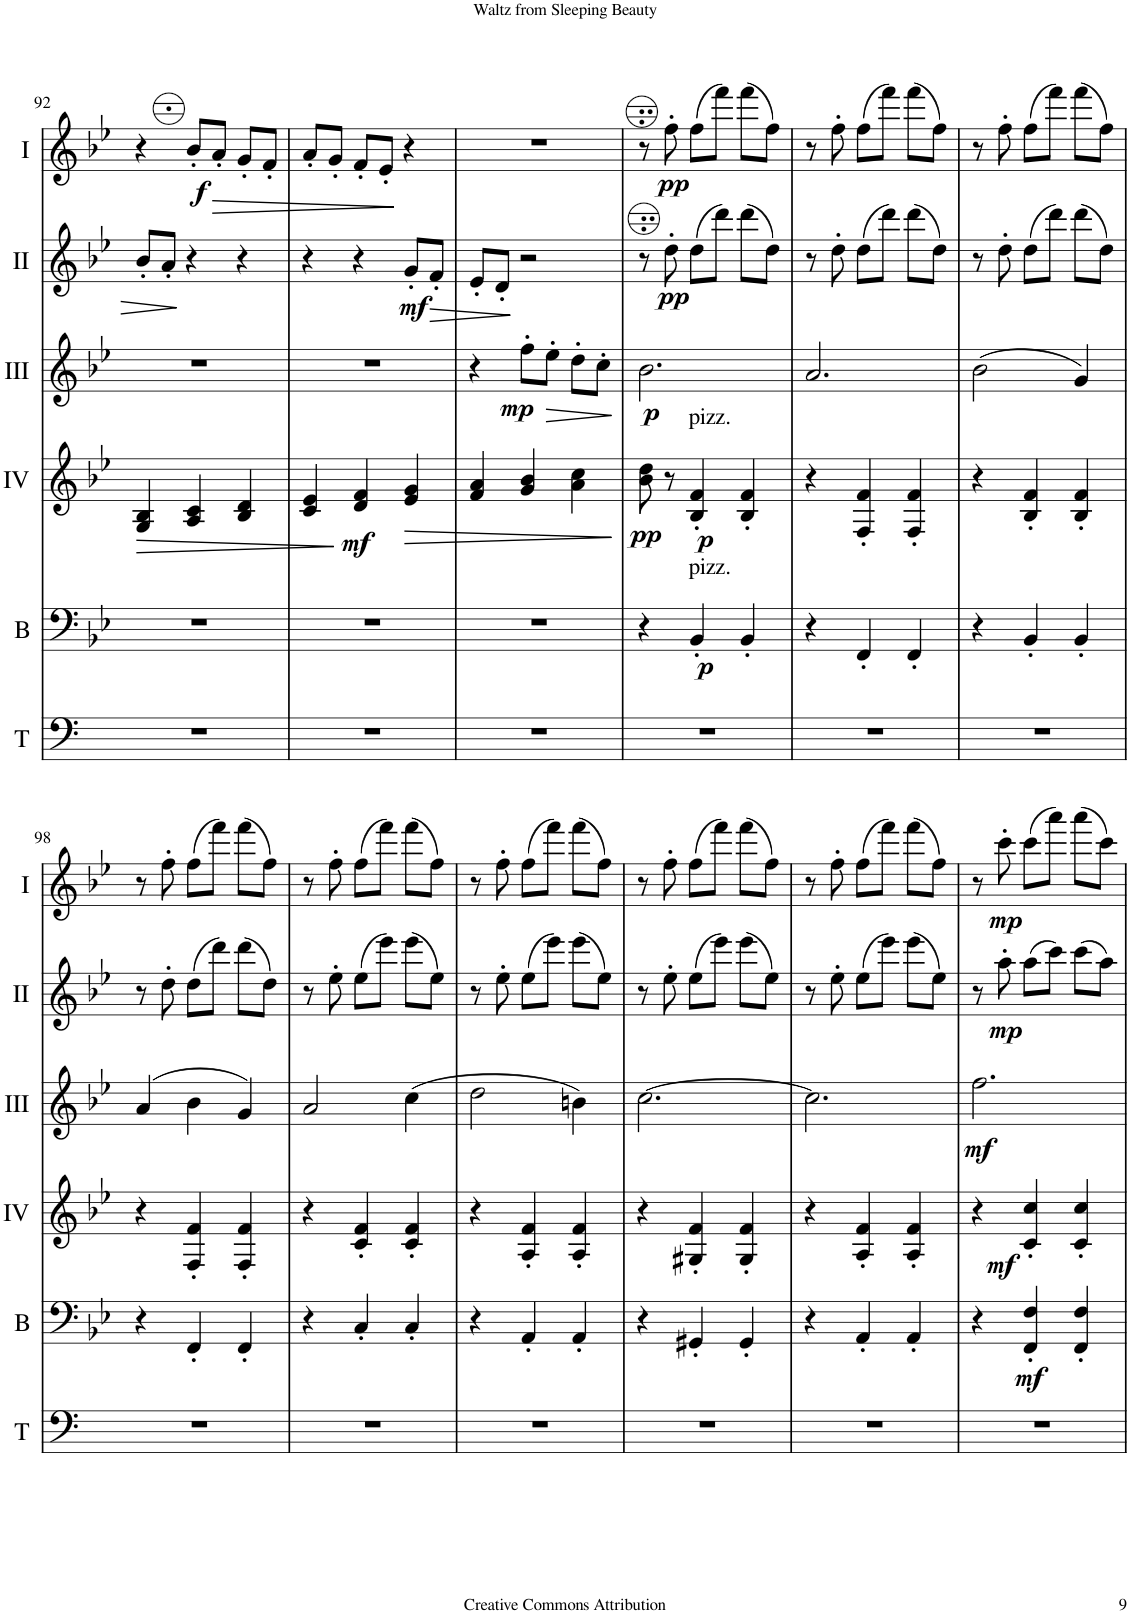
**kern	**kern	**dynam	**kern	**dynam	**kern	**dynam	**kern	**dynam	**kern	**dynam
*part6	*part5	*part5	*part4	*part4	*part3	*part3	*part2	*part2	*part1	*part1
*staff6	*staff5	*staff5	*staff4	*staff4	*staff3	*staff3	*staff2	*staff2	*staff1	*staff1
*I"Timp.	*I"Basson	*	*I"Acc. 4	*	*I"Acc. 3	*	*I"Acc. 2	*	*I"Acc. 1	*
*I'T	*I'B	*	*	*	*	*	*	*	*	*
!!LO:PB:g=z
*clefF4	*clefF4	*	*clefG2	*	*clefG2	*	*clefG2	*	*clefG2	*
*	*Trd7c12	*	*Trd7c12	*	*Trd7c12	*	*	*	*	*
*k[b-e-]	*k[b-e-]	*	*k[b-e-]	*	*k[b-e-]	*	*k[b-e-]	*	*k[b-e-]	*
*M3/4	*M3/4	*	*M3/4	*	*M3/4	*	*M3/4	*	*M3/4	*
=92	=92	=92	=92	=92	=92	=92	=92	=92	=92	=92
!	!	!	!	!LO:HP:b	!	!	!	!	!	!
2.r	2.r	.	4G/ 4B-/	>	2.r	.	8b-'/L	.	4r	.
.	.	.	.	.	.	.	8a'/J	.	.	.
!	!	!	!	!	!	!	!	!	!	!LO:DY:b
.	.	.	4A/ 4c/	.	.	.	4r	.	8b-'/L	f
!	!	!	!	!	!	!	!	!	!	!LO:HP:b
.	.	.	.	.	.	.	.	.	8a'/J	>
.	.	.	4B-/ 4d/	.	.	.	4r	.	8g'/L	.
.	.	.	.	.	.	.	.	.	8f'/J	.
=93	=93	=93	=93	=93	=93	=93	=93	=93	=93	=93
2.r	2.r	.	4c/ 4e-/	.	2.r	.	4r	.	8a'/L	.
.	.	.	.	.	.	.	.	.	8g'/J	.
!	!	!	!	!LO:DY:n=1:b	!	!	!	!	!	!
.	.	.	4d/ 4f/	] mf	.	.	4r	.	8f'/L	.
.	.	.	.	.	.	.	.	.	8e-'/J	.
!	!	!	!	!LO:HP:b	!	!	!	!LO:DY:b	!	!
.	.	.	4e-/ 4g/	>	.	.	8g'/L	mf	4r	]
!	!	!	!	!	!	!	!	!LO:HP:b	!	!
.	.	.	.	.	.	.	8f'/J	>	.	.
=94	=94	=94	=94	=94	=94	=94	=94	=94	=94	=94
2.r	2.r	.	4f/ 4a/	.	4r	.	8e-'/L	.	2.r	.
.	.	.	.	.	.	.	8d'/J	.	.	.
!	!	!	!	!	!	!LO:DY:b	!	!	!	!
.	.	.	4g/ 4b-/	.	8ff'\L	mp	2r	]	.	.
!	!	!	!	!	!	!LO:HP:b	!	!	!	!
.	.	.	.	.	8ee-'\J	>	.	.	.	.
.	.	.	4a\ 4cc\	.	8dd'\L	.	.	.	.	.
.	.	.	.	.	8cc'\J	.	.	.	.	.
.	.	.	.	]	.	]	.	.	.	.
=95	=95	=95	=95	=95	=95	=95	=95	=95	=95	=95
!	!	!	!	!LO:DY:b	!	!LO:DY:b	!	!	!	!
2.r	4r	.	8b-\ 8dd\	pp	2.b-\	p	8r	.	8r	.
!	!	!	!	!	!	!	!	!LO:DY:b	!	!LO:DY:b
.	.	.	8r	.	.	.	8dd'\	pp	8ff'\	pp
!	!	!	!LO:TX:a:t=pizz.	!	!	!	!	!	!	!
!	!LO:TX:a:t=pizz.	!	!	!	!	!	!	!	!	!
!	!	!LO:DY:b	!	!LO:DY:b	!	!	!	!	!	!
.	4BB-'/	p	4B-/' 4f/'	p	.	.	(8dd\L	.	(8ff\L	.
.	.	.	.	.	.	.	8ddd\J)	.	8fff\J)	.
.	4BB-'/	.	4B-/' 4f/'	.	.	.	(8ddd\L	.	(8fff\L	.
.	.	.	.	.	.	.	8dd\J)	.	8ff\J)	.
=96	=96	=96	=96	=96	=96	=96	=96	=96	=96	=96
2.r	4r	.	4r	.	2.a/	.	8r	.	8r	.
.	.	.	.	.	.	.	8dd'\	.	8ff'\	.
.	4FF'/	.	4F/' 4f/'	.	.	.	(8dd\L	.	(8ff\L	.
.	.	.	.	.	.	.	8ddd\J)	.	8fff\J)	.
.	4FF'/	.	4F/' 4f/'	.	.	.	(8ddd\L	.	(8fff\L	.
.	.	.	.	.	.	.	8dd\J)	.	8ff\J)	.
=97	=97	=97	=97	=97	=97	=97	=97	=97	=97	=97
2.r	4r	.	4r	.	(2b-\	.	8r	.	8r	.
.	.	.	.	.	.	.	8dd'\	.	8ff'\	.
.	4BB-'/	.	4B-/' 4f/'	.	.	.	(8dd\L	.	(8ff\L	.
.	.	.	.	.	.	.	8ddd\J)	.	8fff\J)	.
.	4BB-'/	.	4B-/' 4f/'	.	4g/)	.	(8ddd\L	.	(8fff\L	.
.	.	.	.	.	.	.	8dd\J)	.	8ff\J)	.
!!LO:LB:g=z
=98	=98	=98	=98	=98	=98	=98	=98	=98	=98	=98
2.r	4r	.	4r	.	(4a/	.	8r	.	8r	.
.	.	.	.	.	.	.	8dd'\	.	8ff'\	.
.	4FF'/	.	4F/' 4f/'	.	4b-\	.	(8dd\L	.	(8ff\L	.
.	.	.	.	.	.	.	8ddd\J)	.	8fff\J)	.
.	4FF'/	.	4F/' 4f/'	.	4g/)	.	(8ddd\L	.	(8fff\L	.
.	.	.	.	.	.	.	8dd\J)	.	8ff\J)	.
=99	=99	=99	=99	=99	=99	=99	=99	=99	=99	=99
2.r	4r	.	4r	.	2a/	.	8r	.	8r	.
.	.	.	.	.	.	.	8ee-'\	.	8ff'\	.
.	4C'/	.	4c/' 4f/'	.	.	.	(8ee-\L	.	(8ff\L	.
.	.	.	.	.	.	.	8eee-\J)	.	8fff\J)	.
.	4C'/	.	4c/' 4f/'	.	(4cc\	.	(8eee-\L	.	(8fff\L	.
.	.	.	.	.	.	.	8ee-\J)	.	8ff\J)	.
=100	=100	=100	=100	=100	=100	=100	=100	=100	=100	=100
2.r	4r	.	4r	.	2dd\	.	8r	.	8r	.
.	.	.	.	.	.	.	8ee-'\	.	8ff'\	.
.	4AA'/	.	4A/' 4f/'	.	.	.	(8ee-\L	.	(8ff\L	.
.	.	.	.	.	.	.	8eee-\J)	.	8fff\J)	.
.	4AA'/	.	4A/' 4f/'	.	4bn\)	.	(8eee-\L	.	(8fff\L	.
.	.	.	.	.	.	.	8ee-\J)	.	8ff\J)	.
=101	=101	=101	=101	=101	=101	=101	=101	=101	=101	=101
2.r	4r	.	4r	.	[2.cc\	.	8r	.	8r	.
.	.	.	.	.	.	.	8ee-'\	.	8ff'\	.
.	4GG#X'/	.	4G#X/' 4f/'	.	.	.	(8ee-\L	.	(8ff\L	.
.	.	.	.	.	.	.	8eee-\J)	.	8fff\J)	.
.	4GG#'/	.	4G#/' 4f/'	.	.	.	(8eee-\L	.	(8fff\L	.
.	.	.	.	.	.	.	8ee-\J)	.	8ff\J)	.
=102	=102	=102	=102	=102	=102	=102	=102	=102	=102	=102
2.r	4r	.	4r	.	2.cc\]	.	8r	.	8r	.
.	.	.	.	.	.	.	8ee-'\	.	8ff'\	.
.	4AA'/	.	4A/' 4f/'	.	.	.	(8ee-\L	.	(8ff\L	.
.	.	.	.	.	.	.	8eee-\J)	.	8fff\J)	.
.	4AA'/	.	4A/' 4f/'	.	.	.	(8eee-\L	.	(8fff\L	.
.	.	.	.	.	.	.	8ee-\J)	.	8ff\J)	.
=103	=103	=103	=103	=103	=103	=103	=103	=103	=103	=103
!	!	!	!	!	!	!LO:DY:b	!	!	!	!
2.r	4r	.	4r	.	2.ff\	mf	8r	.	8r	.
!	!	!	!	!	!	!	!	!LO:DY:b	!	!LO:DY:b
.	.	.	.	.	.	.	8aa'\	mp	8ccc'\	mp
!	!	!LO:DY:b	!	!LO:DY:b	!	!	!	!	!	!
.	4FF/' 4F/'	mf	4c/' 4cc/'	mf	.	.	(8aa\L	.	(8ccc\L	.
.	.	.	.	.	.	.	8ccc\J)	.	8aaa\J)	.
.	4FF/' 4F/'	.	4c/' 4cc/'	.	.	.	(8ccc\L	.	(8aaa\L	.
.	.	.	.	.	.	.	8aa\J)	.	8ccc\J)	.
=	=	=	=	=	=	=	=	=	=	=
*-	*-	*-	*-	*-	*-	*-	*-	*-	*-	*-
